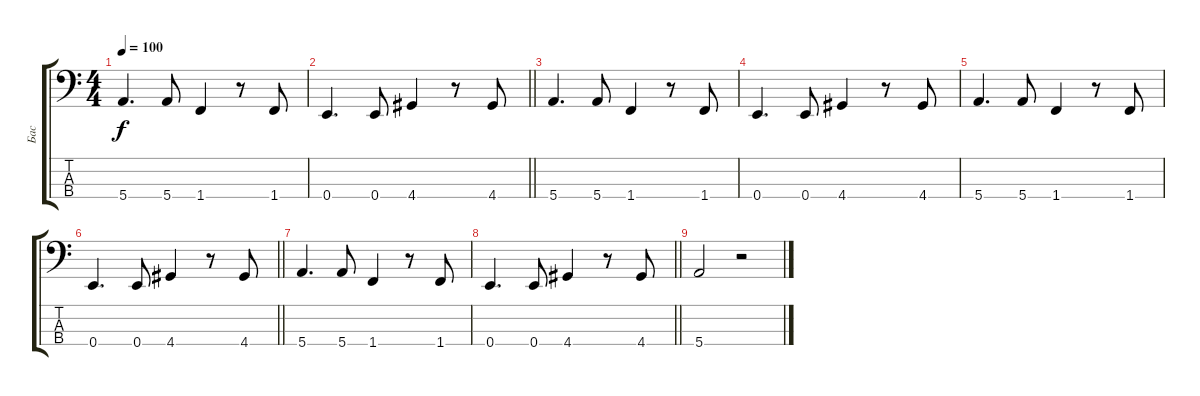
\track ("Бас" "Бас") {instrument electricbassfinger}
\staff {score tabs}
\tuning (G2 D2 A1 E1) {hide}
\ts (4 4)
\tempo 100
\clef f4
\ks c
5.4.4{d dy f} 5.4.8 1.4.4 r.8 1.4.8 |
\barLineRight lightlight
0.4.4{d} 0.4.8 4.4.4 r.8 4.4.8 |
5.4.4{d} 5.4.8 1.4.4 r.8 1.4.8 |
0.4.4{d} 0.4.8 4.4.4 r.8 4.4.8 |
5.4.4{d} 5.4.8 1.4.4 r.8 1.4.8 |
\barLineRight lightlight
0.4.4{d} 0.4.8 4.4.4 r.8 4.4.8 |
5.4.4{d} 5.4.8 1.4.4 r.8 1.4.8 |
\barLineRight lightlight
0.4.4{d} 0.4.8 4.4.4 r.8 4.4.8 |
5.4.2 r.2
